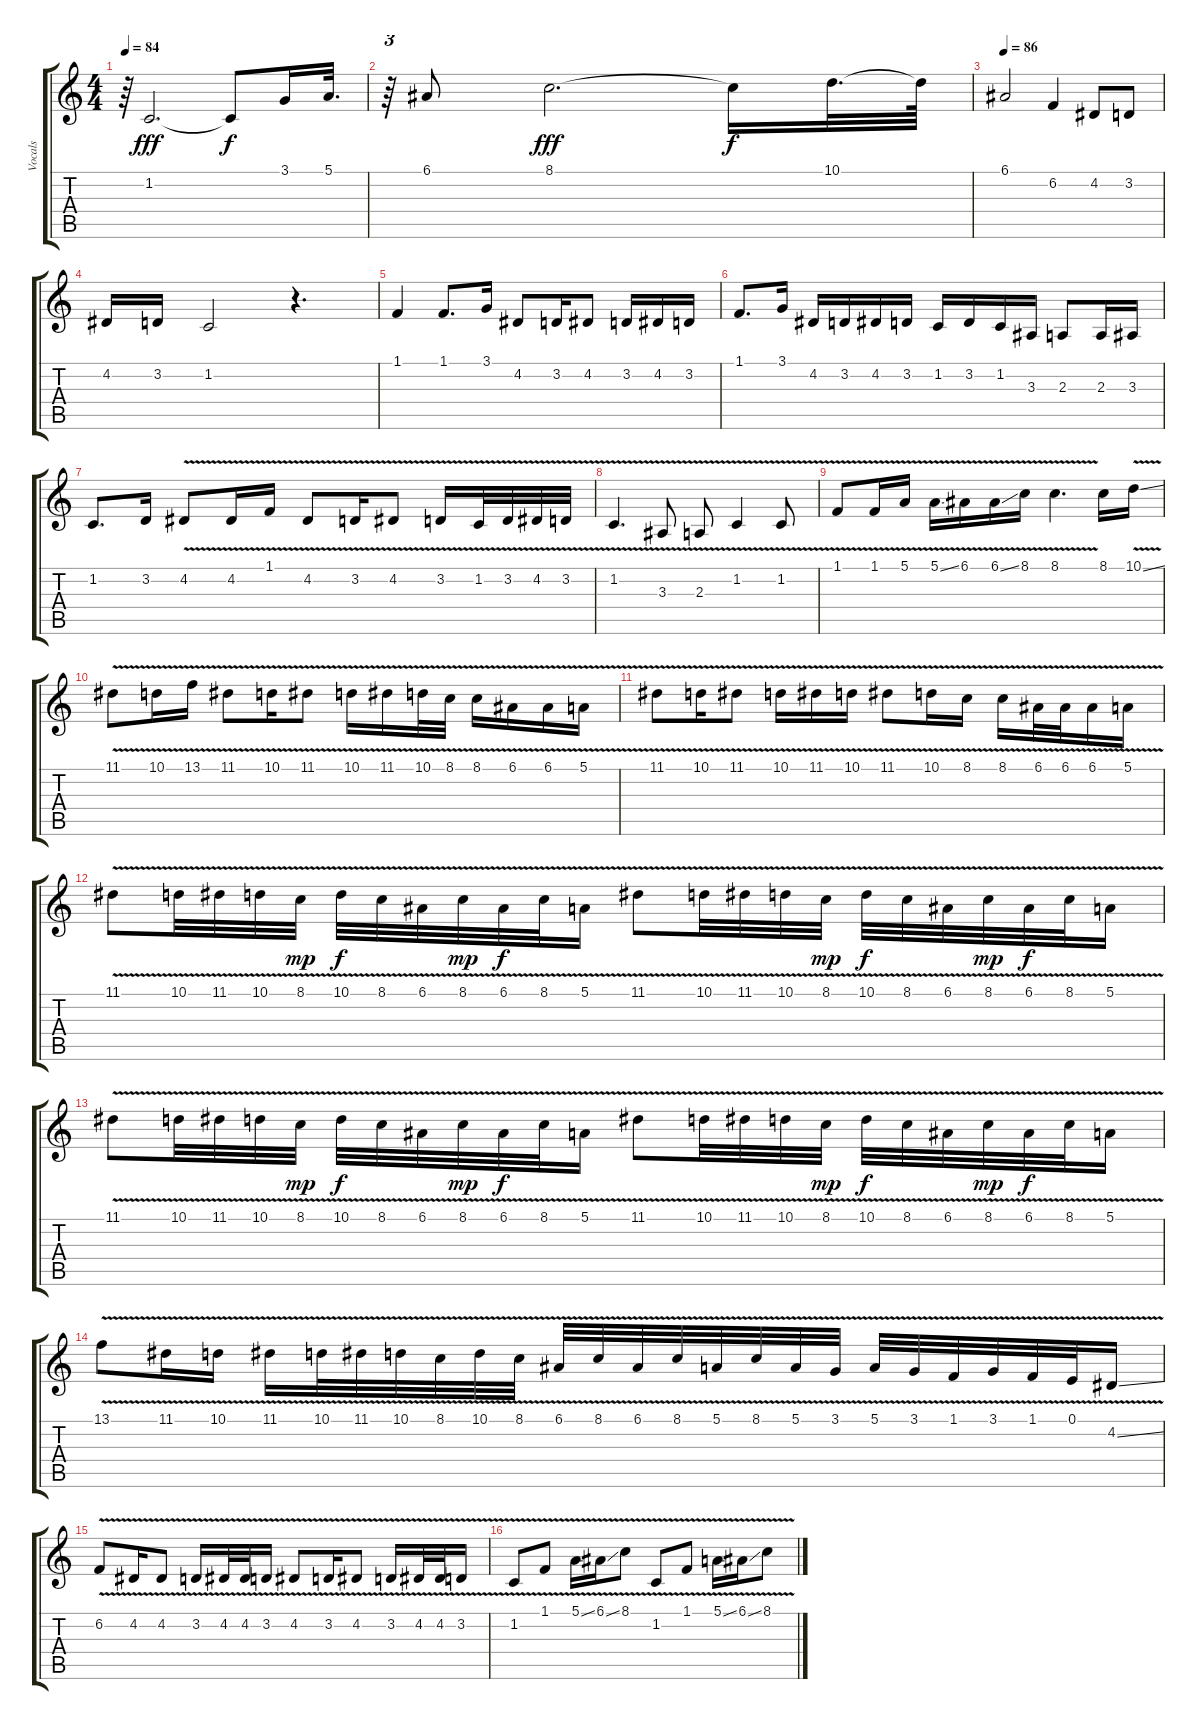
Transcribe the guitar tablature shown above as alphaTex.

\track ("Vocals" "Vocals") {instrument lead2sawtooth}
\staff {score tabs}
\tuning (E4 B3 G3 D3 A2 E2) {hide}
\ts (4 4)
\tempo 84
\clef g2
\ks c
r.64{dy mf} 1.2.2{d dy fff} 1.2{t}.8{dy f} 3.1.16 5.1.32{d} |
r.64{tu (3 2)} 6.1.8 8.1.2{d dy fff} 8.1{t}.16{dy f} 10.1.32{d} 10.1{t}.64 |
\tempo 86
6.1.2 6.2.4 4.2.8 3.2.8 |
4.2.16 3.2.16 1.2.2 r.4{d} |
1.1.4 1.1.8{d} 3.1.16 4.2.8 3.2.16 4.2.8 3.2.16 4.2.16 3.2.16 |
1.1.8{d} 3.1.16 4.2.16 3.2.16 4.2.16 3.2.16 1.2.16 3.2.16 1.2.16 3.3.16 2.3.8 2.3.16 3.3.16 |
1.2.8{d} 3.2.16 4.2{v}.8 4.2{v}.16 1.1{v}.16 4.2{v}.8 3.2{v}.16 4.2{v}.8 3.2{v}.16 1.2{v}.32 3.2{v}.32 4.2{v}.32 3.2{v}.32 |
1.2{v}.4{d} 3.3{v}.8 2.3{v}.8 1.2{v}.4 1.2{v}.8 |
1.1{v}.8 1.1{v}.16 5.1{v}.16 5.1{v ss}.16 6.1{v}.16 6.1{v ss}.16 8.1{v}.16 8.1{v}.4{d} 8.1.16 10.1{v ss}.16 |
11.1{v}.8 10.1{v}.16 13.1{v}.16 11.1{v}.8 10.1{v}.16 11.1{v}.8 10.1{v}.16 11.1{v}.16 10.1{v}.32 8.1{v}.32 8.1{v}.16 6.1{v}.16 6.1{v}.16 5.1{v}.16 |
11.1{v}.8 10.1{v}.16 11.1{v}.8 10.1{v}.16 11.1{v}.16 10.1{v}.16 11.1{v}.8 10.1{v}.16 8.1{v}.16 8.1{v}.16 6.1{v}.32 6.1{v}.32 6.1{v}.16 5.1{v}.16 |
11.1{v}.8 10.1{v}.32 11.1{v}.32 10.1{v}.32 8.1{v}.32{dy mp} 10.1{v}.32{dy f} 8.1{v}.32 6.1{v}.32 8.1{v}.32{dy mp} 6.1{v}.32{dy f} 8.1{v}.32 5.1{v}.16 11.1{v}.8 10.1{v}.32 11.1{v}.32 10.1{v}.32 8.1{v}.32{dy mp} 10.1{v}.32{dy f} 8.1{v}.32 6.1{v}.32 8.1{v}.32{dy mp} 6.1{v}.32{dy f} 8.1{v}.32 5.1{v}.16 |
11.1{v}.8 10.1{v}.32 11.1{v}.32 10.1{v}.32 8.1{v}.32{dy mp} 10.1{v}.32{dy f} 8.1{v}.32 6.1{v}.32 8.1{v}.32{dy mp} 6.1{v}.32{dy f} 8.1{v}.32 5.1{v}.16 11.1{v}.8 10.1{v}.32 11.1{v}.32 10.1{v}.32 8.1{v}.32{dy mp} 10.1{v}.32{dy f} 8.1{v}.32 6.1{v}.32 8.1{v}.32{dy mp} 6.1{v}.32{dy f} 8.1{v}.32 5.1{v}.16 |
13.1{v}.8 11.1{v}.16 10.1{v}.16 11.1{v}.16 10.1{v}.32 11.1{v}.32 10.1{v}.32 8.1{v}.32 10.1{v}.32 8.1{v}.32 6.1{v}.32 8.1{v}.32 6.1{v}.32 8.1{v}.32 5.1{v}.32 8.1{v}.32 5.1{v}.32 3.1{v}.32 5.1{v}.32 3.1{v}.32 1.1{v}.32 3.1{v}.32 1.1{v}.32 0.1{v}.32 4.2{v ss}.16 |
6.2{v}.8 4.2{v}.16 4.2{v}.8 3.2{v}.16 4.2{v}.32 4.2{v}.32 3.2{v}.16 4.2{v}.8 3.2{v}.16 4.2{v}.8 3.2{v}.16 4.2{v}.32 4.2{v}.32 3.2{v}.16 |
1.2{v}.8 1.1{v}.8 5.1{v ss}.16 6.1{v ss}.16 8.1{v}.8 1.2{v}.8 1.1{v}.8 5.1{v ss}.16 6.1{v ss}.16 8.1{v}.8
